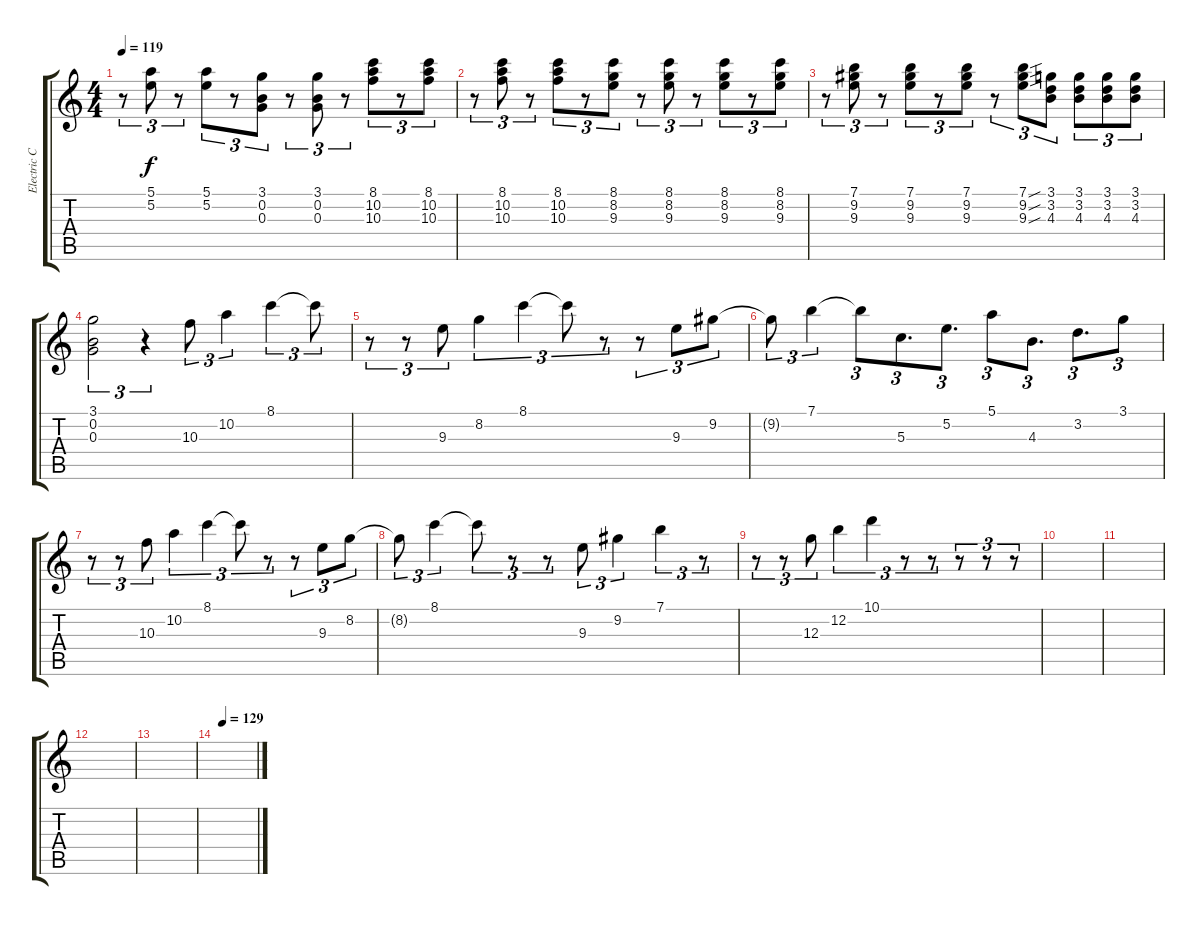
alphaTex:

\track ("Electric CLEAN guitar 2" "Electric C") {instrument electricguitarclean}
\staff {score tabs}
\tuning (E4 B3 G3 D3 A2 E2) {hide}
\ts (4 4)
\tempo 119
\clef g2
\ks c
r.8{tu (3 2) dy f} (5.1 5.2).8{tu (3 2)} r.8{tu (3 2)} (5.1 5.2).8{tu (3 2)} r.8{tu (3 2)} (3.1 0.2 0.3).8{tu (3 2)} r.8{tu (3 2)} (3.1 0.2 0.3).8{tu (3 2)} r.8{tu (3 2)} (8.1 10.2 10.3).8{tu (3 2)} r.8{tu (3 2)} (8.1 10.2 10.3).8{tu (3 2)} |
r.8{tu (3 2)} (8.1 10.2 10.3).8{tu (3 2)} r.8{tu (3 2)} (8.1 10.2 10.3).8{tu (3 2)} r.8{tu (3 2)} (8.1 8.2 9.3).8{tu (3 2)} r.8{tu (3 2)} (8.1 8.2 9.3).8{tu (3 2)} r.8{tu (3 2)} (8.1 8.2 9.3).8{tu (3 2)} r.8{tu (3 2)} (8.1 8.2 9.3).8{tu (3 2)} |
r.8{tu (3 2)} (7.1 9.2 9.3).8{tu (3 2)} r.8{tu (3 2)} (7.1 9.2 9.3).8{tu (3 2)} r.8{tu (3 2)} (7.1 9.2 9.3).8{tu (3 2)} r.8{tu (3 2)} (7.1{sou} 9.2{sou} 9.3{sou}).8{tu (3 2)} (3.1 3.2 4.3).8{tu (3 2)} (3.1 3.2 4.3).8{tu (3 2)} (3.1 3.2 4.3).8{tu (3 2)} (3.1 3.2 4.3).8{tu (3 2)} |
(3.1 0.2 0.3).2{tu (3 2)} r.4{tu (3 2)} 10.3.8{tu (3 2)} 10.2.4{tu (3 2)} 8.1.4{tu (3 2)} 8.1{t}.8{tu (3 2)} |
r.8{tu (3 2)} r.8{tu (3 2)} 9.3.8{tu (3 2)} 8.2.4{tu (3 2)} 8.1.4{tu (3 2)} 8.1{t}.8{tu (3 2)} r.8{tu (3 2)} r.8{tu (3 2)} 9.3.8{tu (3 2)} 9.2.8{tu (3 2)} |
9.2{t}.8{tu (3 2)} 7.1.4{tu (3 2)} 7.1{t}.8{tu (3 2)} 5.3.8{d tu (3 2)} 5.2.8{d tu (3 2)} 5.1.8{tu (3 2)} 4.3.8{d tu (3 2)} 3.2.8{d tu (3 2)} 3.1.8{tu (3 2)} |
r.8{tu (3 2)} r.8{tu (3 2)} 10.3.8{tu (3 2)} 10.2.4{tu (3 2)} 8.1.4{tu (3 2)} 8.1{t}.8{tu (3 2)} r.8{tu (3 2)} r.8{tu (3 2)} 9.3.8{tu (3 2)} 8.2.8{tu (3 2)} |
8.2{t}.8{tu (3 2)} 8.1.4{tu (3 2)} 8.1{t}.8{tu (3 2)} r.8{tu (3 2)} r.8{tu (3 2)} 9.3.8{tu (3 2)} 9.2.4{tu (3 2)} 7.1.4{tu (3 2)} r.8{tu (3 2)} |
r.8{tu (3 2)} r.8{tu (3 2)} 12.3.8{tu (3 2)} 12.2.4{tu (3 2)} 10.1.4{tu (3 2)} r.8{tu (3 2)} r.8{tu (3 2)} r.8{tu (3 2)} r.8{tu (3 2)} r.8{tu (3 2)} |
|
|
|
|
\tempo (129 0.16666666666666666)
